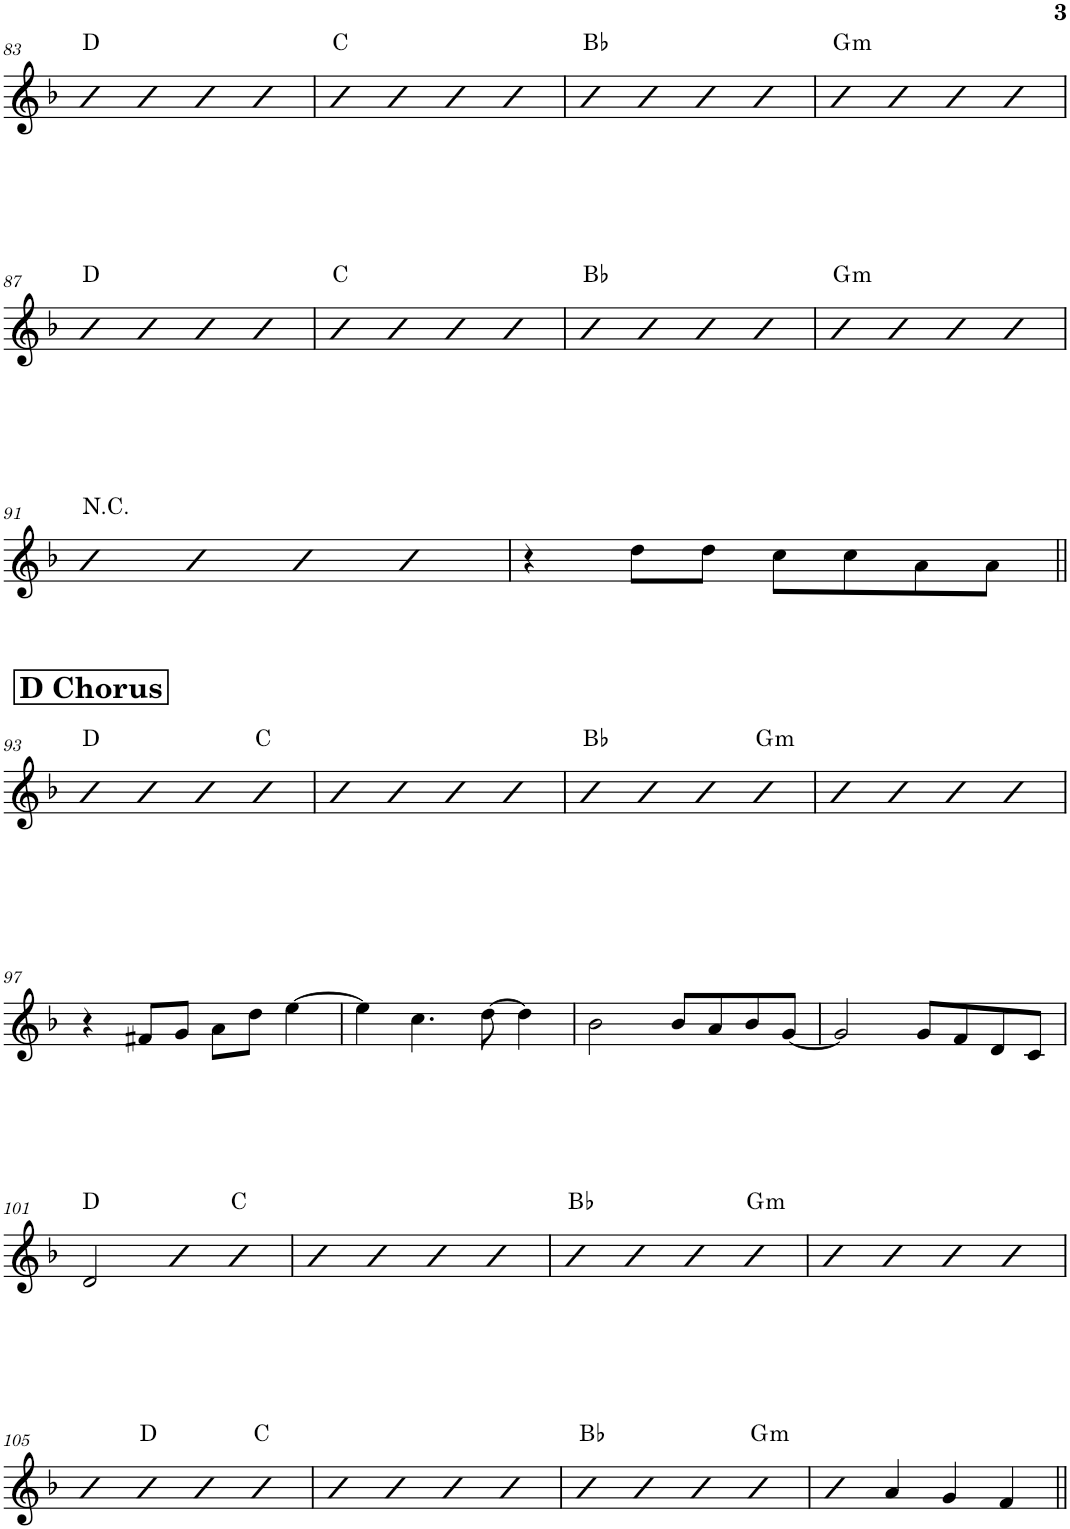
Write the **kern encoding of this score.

**kern	**harte
*part1	*part1
*staff1	*
*I"Piano	*
*I'Pno.	*
!!LO:PB:g=z
*clefG2	*
*k[b-]	*
*M4/4	*
=83	=83
4b-	D:maj
4b-	.
4b-	.
4b-	.
=84	=84
4b-	C:maj
4b-	.
4b-	.
4b-	.
=85	=85
4b-	Bb:maj
4b-	.
4b-	.
4b-	.
=86	=86
!	!LO:H:kt=m
4b-	G:min
4b-	.
4b-	.
4b-	.
!!LO:LB:g=z
=87	=87
4b-	D:maj
4b-	.
4b-	.
4b-	.
=88	=88
4b-	C:maj
4b-	.
4b-	.
4b-	.
=89	=89
4b-	Bb:maj
4b-	.
4b-	.
4b-	.
=90	=90
!	!LO:H:kt=m
4b-	G:min
4b-	.
4b-	.
4b-	.
!!LO:LB:g=z
=91	=91
!	!LO:H:kt=N.C.
4b-	N
4b-	.
4b-	.
4b-	.
=92	=92
4r	.
8dd\L	.
8dd\J	.
8cc\L	.
8cc\	.
8a\	.
8a\J	.
!!LO:LB:g=z
!!LO:REH:place=s1:a:B:cj:fs=14:t=D Chorus
=93||	=93||
4b-	D:maj
4b-	.
4b-	.
4b-	C:maj
=94	=94
4b-	.
4b-	.
4b-	.
4b-	.
=95	=95
4b-	Bb:maj
4b-	.
4b-	.
!	!LO:H:kt=m
4b-	G:min
=96	=96
4b-	.
4b-	.
4b-	.
4b-	.
!!LO:LB:g=z
=97	=97
4r	.
8f#X/L	.
8g/J	.
8a\L	.
8dd\J	.
[4ee\	.
=98	=98
4ee\]	.
4.cc\	.
[8dd\	.
4dd\]	.
=99	=99
2b-\	.
8b-/L	.
8a/	.
8b-/	.
[8g/J	.
=100	=100
2g/]	.
8g/L	.
8f/	.
8d/	.
8c/J	.
!!LO:LB:g=z
=101	=101
2d/	D:maj
4b-	.
4b-	C:maj
=102	=102
4b-	.
4b-	.
4b-	.
4b-	.
=103	=103
4b-	Bb:maj
4b-	.
4b-	.
!	!LO:H:kt=m
4b-	G:min
=104	=104
4b-	.
4b-	.
4b-	.
4b-	.
!!LO:LB:g=z
=105	=105
4b-	.
4b-	D:maj
4b-	.
4b-	C:maj
=106	=106
4b-	.
4b-	.
4b-	.
4b-	.
=107	=107
4b-	Bb:maj
4b-	.
4b-	.
!	!LO:H:kt=m
4b-	G:min
=108	=108
4b-	.
4a/	.
4g/	.
4f/	.
=||	=||
*-	*-
